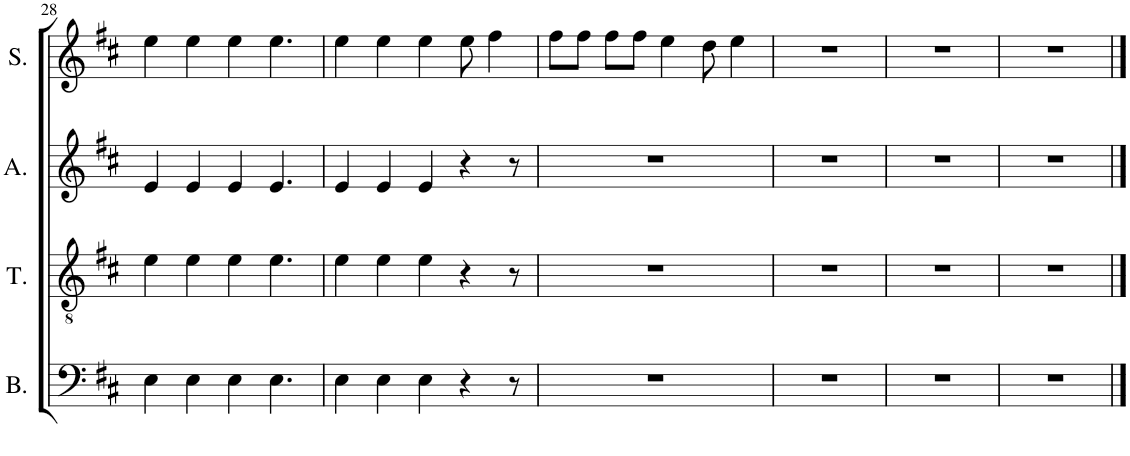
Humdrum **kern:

**kern	**kern	**kern	**kern
*part4	*part3	*part2	*part1
*staff4	*staff3	*staff2	*staff1
*I"Bass	*I"Tenor	*I"Alto	*I"Soprano
*I'B.	*I'T.	*I'A.	*I'S.
!!LO:PB:g=z
*clefF4	*clefGv2	*clefG2	*clefG2
*k[f#c#]	*k[f#c#]	*k[f#c#]	*k[f#c#]
*M9/8	*M9/8	*M9/8	*M9/8
=28	=28	=28	=28
4E\	4e\	4e/	4ee\
4E\	4e\	4e/	4ee\
4E\	4e\	4e/	4ee\
4.E\	4.e\	4.e/	4.ee\
=29	=29	=29	=29
4E\	4e\	4e/	4ee\
4E\	4e\	4e/	4ee\
4E\	4e\	4e/	4ee\
4r	4r	4r	8ee\
.	.	.	4ff#\
8r	8r	8r	.
=30	=30	=30	=30
8%9r	8%9r	8%9r	8ff#\L
.	.	.	8ff#\J
.	.	.	8ff#\L
.	.	.	8ff#\J
.	.	.	4ee\
.	.	.	8dd\
.	.	.	4ee\
=31	=31	=31	=31
8%9r	8%9r	8%9r	8%9r
=32	=32	=32	=32
8%9r	8%9r	8%9r	8%9r
=33	=33	=33	=33
8%9r	8%9r	8%9r	8%9r
==	==	==	==
*-	*-	*-	*-
